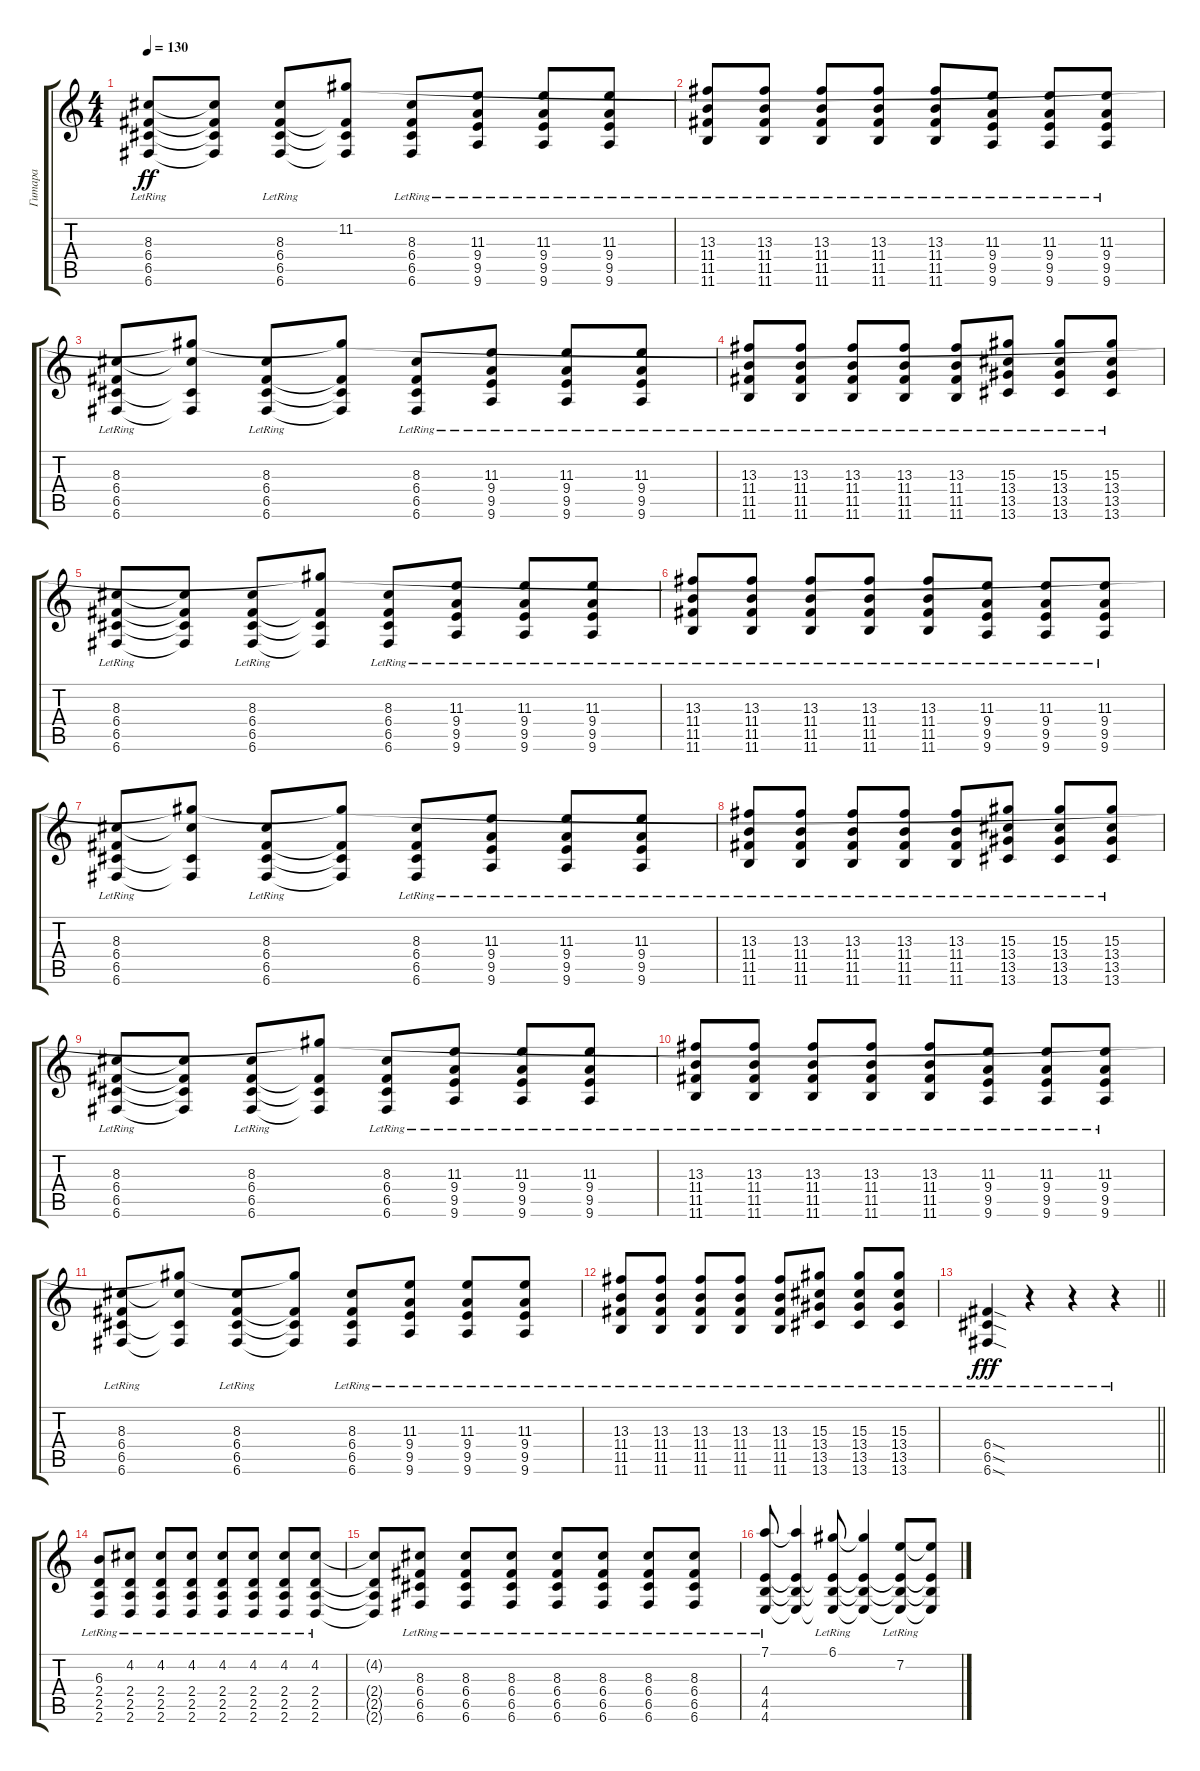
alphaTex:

\track ("Гитара" "Гитара") {instrument distortionguitar}
\staff {score tabs}
\tuning (D4 A3 F3 C3 G2 C2) {hide}
\ts (4 4)
\tempo 130
\clef g2
\ks c
(8.3{lr} 6.4{lr} 6.5{lr} 6.6{lr}).8{dy ff} (8.3{t} 6.4{t} 6.5{t} 6.6{t}).8 (8.3{lr} 6.4{lr} 6.5{lr} 6.6{lr}).8 (11.2{t} 6.4{t} 6.5{t} 6.6{t}).8 (8.3{lr} 6.4{lr} 6.5{lr} 6.6{lr}).8 (11.3{lr} 9.4{lr} 9.5{lr} 9.6{lr}).8 (11.3{lr} 9.4{lr} 9.5{lr} 9.6{lr}).8 (11.3{lr} 9.4{lr} 9.5{lr} 9.6{lr}).8 |
(13.3{lr} 11.4{lr} 11.5{lr} 11.6{lr}).8 (13.3{lr} 11.4{lr} 11.5{lr} 11.6{lr}).8 (13.3{lr} 11.4{lr} 11.5{lr} 11.6{lr}).8 (13.3{lr} 11.4{lr} 11.5{lr} 11.6{lr}).8 (13.3{lr} 11.4{lr} 11.5{lr} 11.6{lr}).8 (11.3{lr} 9.4{lr} 9.5{lr} 9.6{lr}).8 (11.3{lr} 9.4{lr} 9.5{lr} 9.6{lr}).8 (11.3{lr} 9.4{lr} 9.5{lr} 9.6{lr}).8 |
(8.3{lr} 6.4{lr} 6.5{lr} 6.6{lr}).8 (11.2{t} 8.3{t} 6.5{t} 6.6{t}).8 (8.3{lr} 6.4{lr} 6.5{lr} 6.6{lr}).8 (11.2{t} 6.4{t} 6.5{t} 6.6{t}).8 (8.3{lr} 6.4{lr} 6.5{lr} 6.6{lr}).8 (11.3{lr} 9.4{lr} 9.5{lr} 9.6{lr}).8 (11.3{lr} 9.4{lr} 9.5{lr} 9.6{lr}).8 (11.3{lr} 9.4{lr} 9.5{lr} 9.6{lr}).8 |
(13.3{lr} 11.4{lr} 11.5{lr} 11.6{lr}).8 (13.3{lr} 11.4{lr} 11.5{lr} 11.6{lr}).8 (13.3{lr} 11.4{lr} 11.5{lr} 11.6{lr}).8 (13.3{lr} 11.4{lr} 11.5{lr} 11.6{lr}).8 (13.3{lr} 11.4{lr} 11.5{lr} 11.6{lr}).8 (15.3{lr} 13.4{lr} 13.5{lr} 13.6{lr}).8 (15.3{lr} 13.4{lr} 13.5{lr} 13.6{lr}).8 (15.3{lr} 13.4{lr} 13.5{lr} 13.6{lr}).8 |
(8.3{lr} 6.4{lr} 6.5{lr} 6.6{lr}).8 (8.3{t} 6.4{t} 6.5{t} 6.6{t}).8 (8.3{lr} 6.4{lr} 6.5{lr} 6.6{lr}).8 (11.2{t} 6.4{t} 6.5{t} 6.6{t}).8 (8.3{lr} 6.4{lr} 6.5{lr} 6.6{lr}).8 (11.3{lr} 9.4{lr} 9.5{lr} 9.6{lr}).8 (11.3{lr} 9.4{lr} 9.5{lr} 9.6{lr}).8 (11.3{lr} 9.4{lr} 9.5{lr} 9.6{lr}).8 |
(13.3{lr} 11.4{lr} 11.5{lr} 11.6{lr}).8 (13.3{lr} 11.4{lr} 11.5{lr} 11.6{lr}).8 (13.3{lr} 11.4{lr} 11.5{lr} 11.6{lr}).8 (13.3{lr} 11.4{lr} 11.5{lr} 11.6{lr}).8 (13.3{lr} 11.4{lr} 11.5{lr} 11.6{lr}).8 (11.3{lr} 9.4{lr} 9.5{lr} 9.6{lr}).8 (11.3{lr} 9.4{lr} 9.5{lr} 9.6{lr}).8 (11.3{lr} 9.4{lr} 9.5{lr} 9.6{lr}).8 |
(8.3{lr} 6.4{lr} 6.5{lr} 6.6{lr}).8 (11.2{t} 8.3{t} 6.5{t} 6.6{t}).8 (8.3{lr} 6.4{lr} 6.5{lr} 6.6{lr}).8 (11.2{t} 6.4{t} 6.5{t} 6.6{t}).8 (8.3{lr} 6.4{lr} 6.5{lr} 6.6{lr}).8 (11.3{lr} 9.4{lr} 9.5{lr} 9.6{lr}).8 (11.3{lr} 9.4{lr} 9.5{lr} 9.6{lr}).8 (11.3{lr} 9.4{lr} 9.5{lr} 9.6{lr}).8 |
(13.3{lr} 11.4{lr} 11.5{lr} 11.6{lr}).8 (13.3{lr} 11.4{lr} 11.5{lr} 11.6{lr}).8 (13.3{lr} 11.4{lr} 11.5{lr} 11.6{lr}).8 (13.3{lr} 11.4{lr} 11.5{lr} 11.6{lr}).8 (13.3{lr} 11.4{lr} 11.5{lr} 11.6{lr}).8 (15.3{lr} 13.4{lr} 13.5{lr} 13.6{lr}).8 (15.3{lr} 13.4{lr} 13.5{lr} 13.6{lr}).8 (15.3{lr} 13.4{lr} 13.5{lr} 13.6{lr}).8 |
(8.3{lr} 6.4{lr} 6.5{lr} 6.6{lr}).8 (8.3{t} 6.4{t} 6.5{t} 6.6{t}).8 (8.3{lr} 6.4{lr} 6.5{lr} 6.6{lr}).8 (11.2{t} 6.4{t} 6.5{t} 6.6{t}).8 (8.3{lr} 6.4{lr} 6.5{lr} 6.6{lr}).8 (11.3{lr} 9.4{lr} 9.5{lr} 9.6{lr}).8 (11.3{lr} 9.4{lr} 9.5{lr} 9.6{lr}).8 (11.3{lr} 9.4{lr} 9.5{lr} 9.6{lr}).8 |
(13.3{lr} 11.4{lr} 11.5{lr} 11.6{lr}).8 (13.3{lr} 11.4{lr} 11.5{lr} 11.6{lr}).8 (13.3{lr} 11.4{lr} 11.5{lr} 11.6{lr}).8 (13.3{lr} 11.4{lr} 11.5{lr} 11.6{lr}).8 (13.3{lr} 11.4{lr} 11.5{lr} 11.6{lr}).8 (11.3{lr} 9.4{lr} 9.5{lr} 9.6{lr}).8 (11.3{lr} 9.4{lr} 9.5{lr} 9.6{lr}).8 (11.3{lr} 9.4{lr} 9.5{lr} 9.6{lr}).8 |
(8.3{lr} 6.4{lr} 6.5{lr} 6.6{lr}).8 (11.2{t} 8.3{t} 6.5{t} 6.6{t}).8 (8.3{lr} 6.4{lr} 6.5{lr} 6.6{lr}).8 (11.2{t} 6.4{t} 6.5{t} 6.6{t}).8 (8.3{lr} 6.4{lr} 6.5{lr} 6.6{lr}).8 (11.3{lr} 9.4{lr} 9.5{lr} 9.6{lr}).8 (11.3{lr} 9.4{lr} 9.5{lr} 9.6{lr}).8 (11.3{lr} 9.4{lr} 9.5{lr} 9.6{lr}).8 |
(13.3{lr} 11.4{lr} 11.5{lr} 11.6{lr}).8 (13.3{lr} 11.4{lr} 11.5{lr} 11.6{lr}).8 (13.3{lr} 11.4{lr} 11.5{lr} 11.6{lr}).8 (13.3{lr} 11.4{lr} 11.5{lr} 11.6{lr}).8 (13.3{lr} 11.4{lr} 11.5{lr} 11.6{lr}).8 (15.3{lr} 13.4{lr} 13.5{lr} 13.6{lr}).8 (15.3{lr} 13.4{lr} 13.5{lr} 13.6{lr}).8 (15.3{lr} 13.4{lr} 13.5{lr} 13.6{lr}).8 |
\barLineRight lightlight
(6.4{sod lr} 6.5{sod lr} 6.6{sod lr}).4{dy fff} r.4 r.4 r.4 |
(6.3{lr} 2.4{lr} 2.5{lr} 2.6{lr}).8 (4.2{lr} 2.4{lr} 2.5{lr} 2.6{lr}).8 (4.2{lr} 2.4{lr} 2.5{lr} 2.6{lr}).8 (4.2{lr} 2.4{lr} 2.5{lr} 2.6{lr}).8 (4.2{lr} 2.4{lr} 2.5{lr} 2.6{lr}).8 (4.2{lr} 2.4{lr} 2.5{lr} 2.6{lr}).8 (4.2{lr} 2.4{lr} 2.5{lr} 2.6{lr}).8 (4.2{lr} 2.4{lr} 2.5{lr} 2.6{lr}).8 |
(4.2{t} 2.4{t} 2.5{t} 2.6{t}).8 (8.3{lr} 6.4{lr} 6.5{lr} 6.6{lr}).8 (8.3{lr} 6.4{lr} 6.5{lr} 6.6{lr}).8 (8.3{lr} 6.4{lr} 6.5{lr} 6.6{lr}).8 (8.3{lr} 6.4{lr} 6.5{lr} 6.6{lr}).8 (8.3{lr} 6.4{lr} 6.5{lr} 6.6{lr}).8 (8.3{lr} 6.4{lr} 6.5{lr} 6.6{lr}).8 (8.3{lr} 6.4{lr} 6.5{lr} 6.6{lr}).8 |
(7.1{lr} 4.4{lr} 4.5{lr} 4.6{lr}).8 (7.1{t} 4.4{t} 4.5{t} 4.6{t}).4 (6.1{lr} 4.4{t} 4.5{t} 4.6{t}).8 (6.1{t} 4.4{t} 4.5{t} 4.6{t}).4 (7.2{lr} 4.4{t} 4.5{t} 4.6{t}).8 (7.2{t} 4.4{t} 4.5{t} 4.6{t}).8
